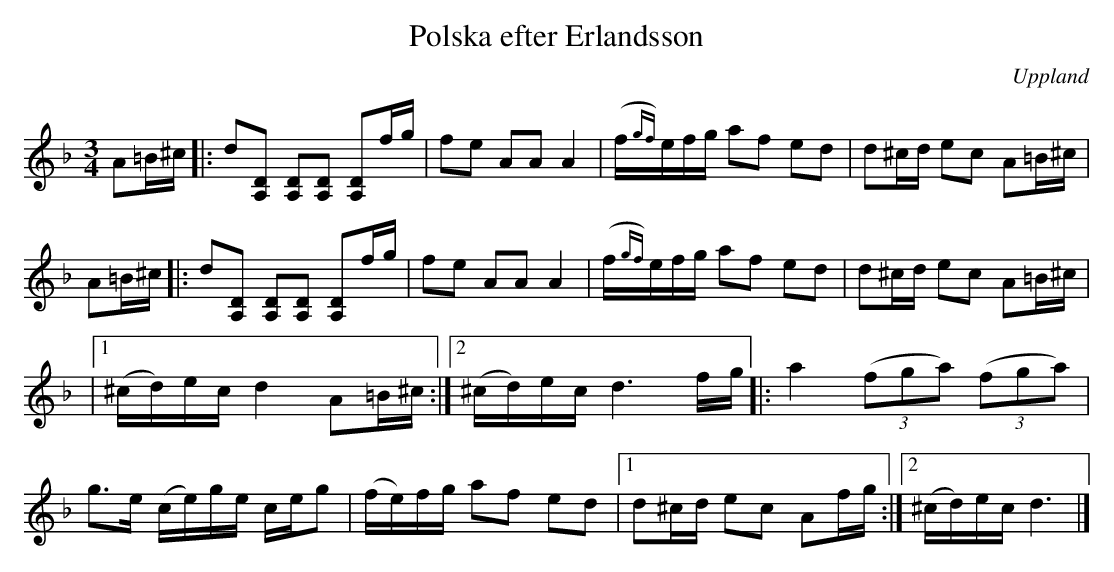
X:1
T: Polska efter Erlandsson
O: Uppland
M: 3/4
L: 1/16
K: Dm
A2=B^c |: d2[D2A,2] [D2A,2][D2A,2] [A,2D2]fg | f2e2 A2A2 A4 | (f{gf})efg a2f2 e2d2 | d2^cd e2c2 A2=B^c |
A2=B^c |: d2[D2A,2] [D2A,2][D2A,2] [A,2D2]fg | f2e2 A2A2 A4 | (f{gf})efg a2f2 e2d2 | d2^cd e2c2 A2=B^c |
|1 (^cd)ec d4 A2=B^c :|2 (^cd)ec d6fg |: a4 ((3f2g2a2) ((3f2g2a2) |
 g2>e2 (ce)ge ceg2 | (fe)fg a2f2 e2d2 |1 d2^cd e2c2 A2fg :|2 (^cd)ec d6 |]
